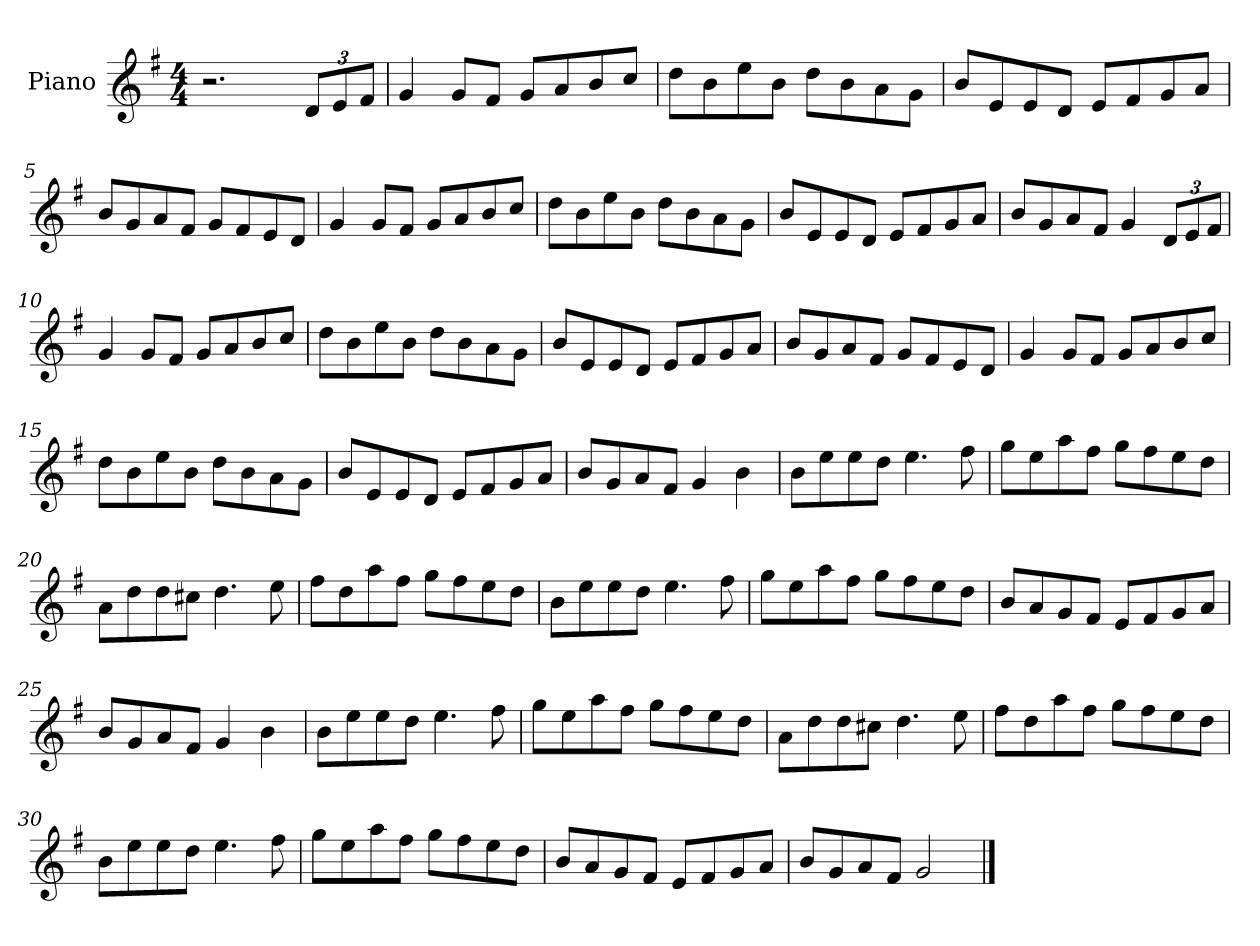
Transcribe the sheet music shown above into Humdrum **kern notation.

**kern
*part1
*staff1
*I"Piano
*I'Pno
*clefG2
*k[f#]
*M4/4
=1
2.r
*Xbrackettup
12d/L
12e/
12f#/J
=2
4g/
8g/L
8f#/J
8g/L
8a/
8b/
8cc/J
=3
8dd\L
8b\
8ee\
8b\J
8dd\L
8b\
8a\
8g\J
=4
8b/L
8e/
8e/
8d/J
8e/L
8f#/
8g/
8a/J
=5
8b/L
8g/
8a/
8f#/J
8g/L
8f#/
8e/
8d/J
=6
4g/
8g/L
8f#/J
8g/L
8a/
8b/
8cc/J
=7
8dd\L
8b\
8ee\
8b\J
8dd\L
8b\
8a\
8g\J
=8
8b/L
8e/
8e/
8d/J
8e/L
8f#/
8g/
8a/J
=9
8b/L
8g/
8a/
8f#/J
4g/
12d/L
12e/
12f#/J
=10
4g/
8g/L
8f#/J
8g/L
8a/
8b/
8cc/J
=11
8dd\L
8b\
8ee\
8b\J
8dd\L
8b\
8a\
8g\J
=12
8b/L
8e/
8e/
8d/J
8e/L
8f#/
8g/
8a/J
=13
8b/L
8g/
8a/
8f#/J
8g/L
8f#/
8e/
8d/J
=14
4g/
8g/L
8f#/J
8g/L
8a/
8b/
8cc/J
=15
8dd\L
8b\
8ee\
8b\J
8dd\L
8b\
8a\
8g\J
=16
8b/L
8e/
8e/
8d/J
8e/L
8f#/
8g/
8a/J
=17
8b/L
8g/
8a/
8f#/J
4g/
4b\
=18
8b\L
8ee\
8ee\
8dd\J
4.ee\
8ff#\
=19
8gg\L
8ee\
8aa\
8ff#\J
8gg\L
8ff#\
8ee\
8dd\J
=20
8a\L
8dd\
8dd\
8cc#X\J
4.dd\
8ee\
=21
8ff#\L
8dd\
8aa\
8ff#\J
8gg\L
8ff#\
8ee\
8dd\J
=22
8b\L
8ee\
8ee\
8dd\J
4.ee\
8ff#\
=23
8gg\L
8ee\
8aa\
8ff#\J
8gg\L
8ff#\
8ee\
8dd\J
=24
8b/L
8a/
8g/
8f#/J
8e/L
8f#/
8g/
8a/J
=25
8b/L
8g/
8a/
8f#/J
4g/
4b\
=26
8b\L
8ee\
8ee\
8dd\J
4.ee\
8ff#\
=27
8gg\L
8ee\
8aa\
8ff#\J
8gg\L
8ff#\
8ee\
8dd\J
=28
8a\L
8dd\
8dd\
8cc#X\J
4.dd\
8ee\
=29
8ff#\L
8dd\
8aa\
8ff#\J
8gg\L
8ff#\
8ee\
8dd\J
=30
8b\L
8ee\
8ee\
8dd\J
4.ee\
8ff#\
=31
8gg\L
8ee\
8aa\
8ff#\J
8gg\L
8ff#\
8ee\
8dd\J
=32
8b/L
8a/
8g/
8f#/J
8e/L
8f#/
8g/
8a/J
=33
8b/L
8g/
8a/
8f#/J
2g/
==
*-
